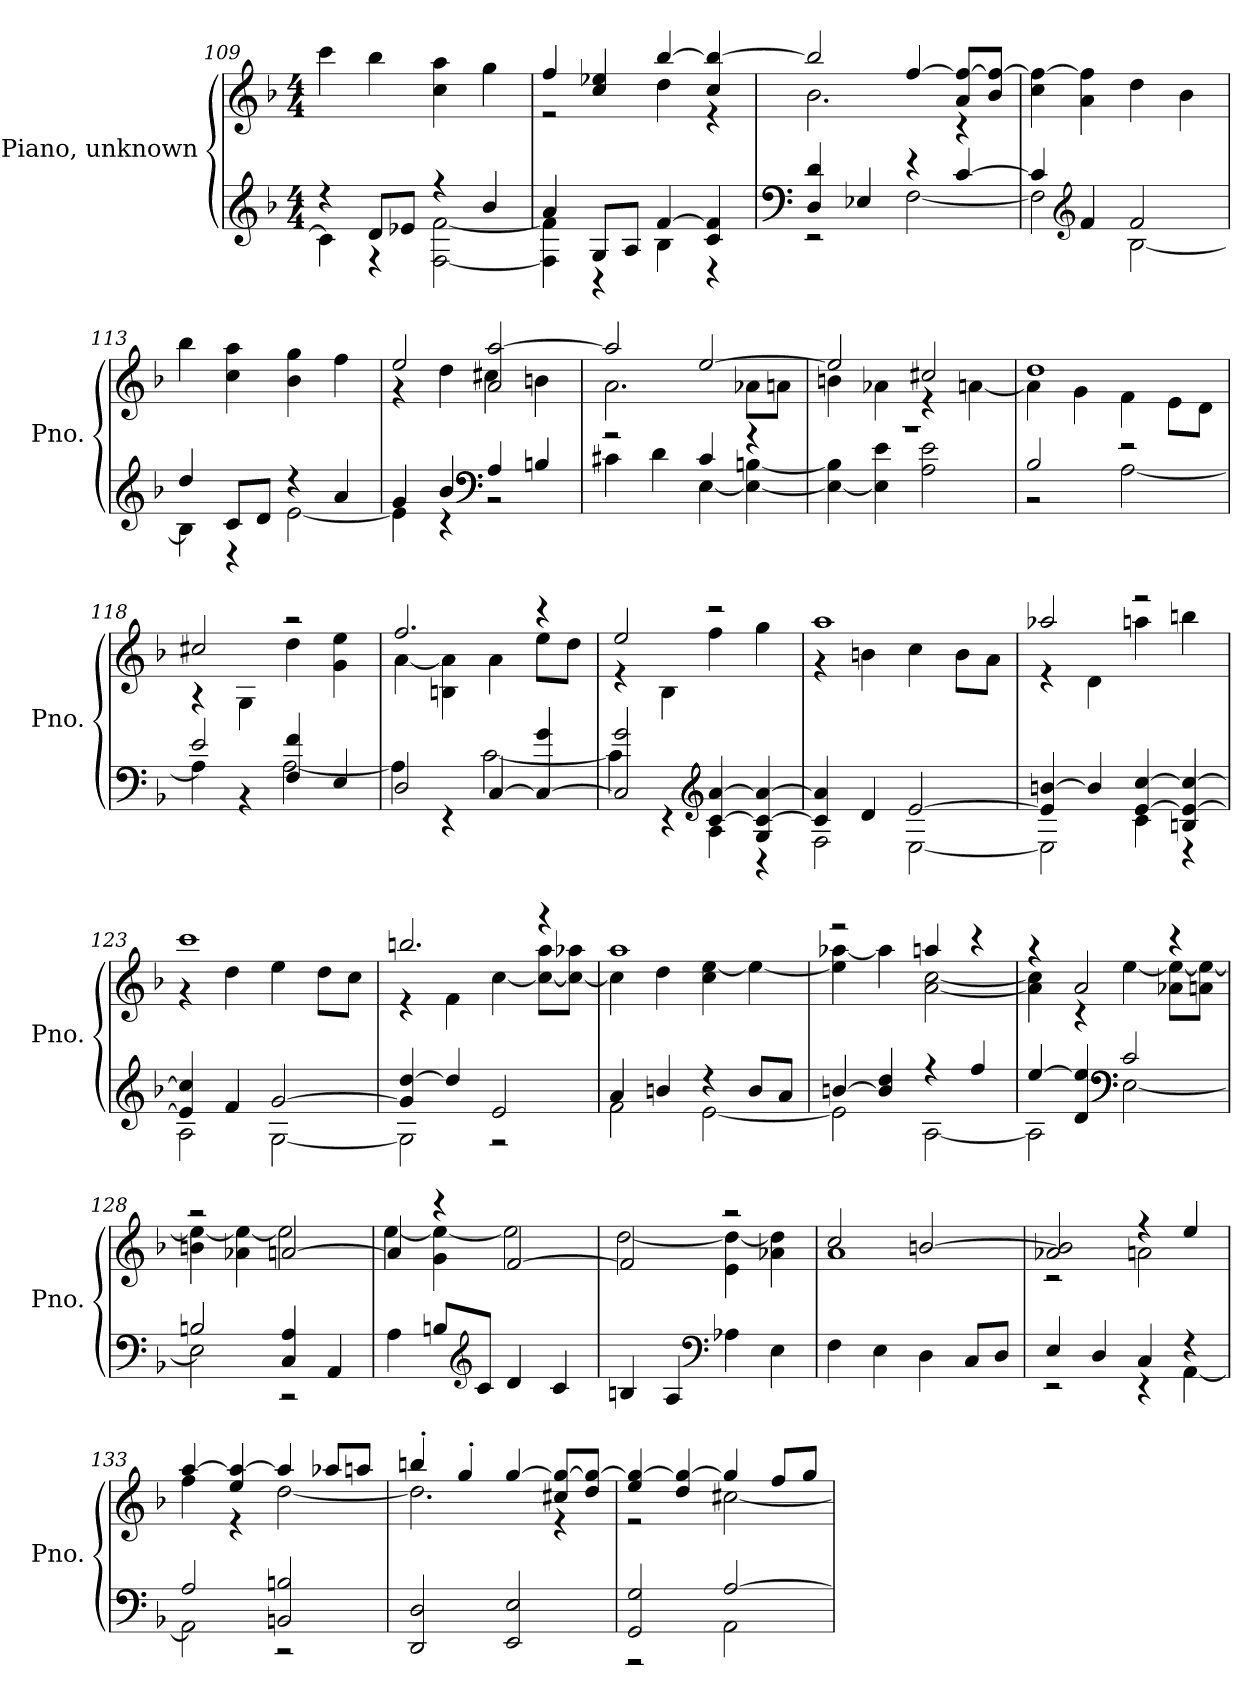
**kern	**kern
*part1	*part1
*staff2	*staff1
*I"Piano, unknown	*
*I'Pno.	*
*clefG2	*clefG2
*k[b-]	*k[b-]
*M4/4	*M4/4
=109	=109
*^	*
4r	4c\]	4ccc\
8d/L	4r	4bb-\
8e-X/J	.	.
4r	[2F\ [2f\	4cc\ 4aa\
4b-/	.	4gg\
=110	=110	=110
*	*	*^
4a/	4F\] 4f\]	4ff/	2r
8G/L	4r	4cc/ 4ee-X/	.
8A/J	.	.	.
[4f/	4B-\	[4bb-/	4dd\
4c/ 4f/]	4r	4cc/ 4bb-/_	4r
=111	=111	=111	=111
*clefF4	*	*	*
4D/ 4d/	2r	2bb-/]	2.b-\
4E-X/	.	.	.
4r	[2F\	[4ff/	.
[4c/	.	8a/ 8ff/_L	4r
.	.	8b-/ 8ff/_J	.
*	*	*v	*v
!!LO:LB:g=z
=112	=112	=112
4c/]	2F\]	4cc\ 4ff\_
*clefG2	*	*
4f/	.	4a\ 4ff\]
2f/	[2B-\	4dd\
.	.	4b-\
=113	=113	=113
4dd/	4B-\]	4bb-\
8c/L	4r	4cc\ 4aa\
8d/J	.	.
4r	[2e\	4b-\ 4gg\
4a/	.	4ff\
=114	=114	=114
*	*	*^
4g/	4e\]	2ee/	4r
4b-/	4r	.	4dd\
*clefF4	*	*	*
4A/	2r	2a/ [2aa/	4cc#X\
4Bn/	.	.	4bn\
=115	=115	=115	=115
2r	4c#X\	2aa/]	2.a\
.	4d\	.	.
4c#/	[4E\	[2ee/	.
4r	4E\_ [4Bn\	.	8a-X\L
.	.	.	8an\J
=116	=116	=116	=116
1r	4E\_ 4B\]	2ee/]	4bn\
.	4E\] 4e\	.	4a-X\
.	2A\ 2e\	2cc#X/	4r
.	.	.	[4an\
=117	=117	=117	=117
2B-/	2r	1dd	4a\]
.	.	.	4g\
2r	[2A\	.	4f\
.	.	.	8e\L
.	.	.	8d\J
!!LO:LB:g=z	!!
=118	=118	=118	=118
2e/	4A\]	2cc#X/	4r
.	4r	.	4G\
4F/ 4f/	[2A\	2r	4dd\
4E/	.	.	4g\ 4ee\
=119	=119	=119	=119
2D/	4A\]	2.ff/	[4a\
.	4r	.	4Bn\ 4a\]
[4C/	[2c\	.	4a\
4C/_ 4g/	.	4r	8ee\L
.	.	.	8dd\J
=120	=120	=120	=120
2C/] 2g/	4c\]	2ee/	4r
.	4r	.	4B-\
*clefG2	*	*	*
[4c/ [4a/	4A\	2r	4ff\
4G/ 4c/_ 4a/_	4r	.	4gg\
=121	=121	=121	=121
4c/] 4a/]	2F\	1aa	4r
4d/	.	.	4bn\
[2e/	[2E\	.	4cc\
.	.	.	8b\L
.	.	.	8a\J
=122	=122	=122	=122
4e/] [4bn/	2E\]	2aa-X/	4r
4b/]	.	.	4d\
[4e/ [4cc/	4c\	2r	4aan\
4Bn/ 4e/_ 4cc/_	4r	.	4bbn\
=123	=123	=123	=123
4e/] 4cc/]	2A\	1ccc	4r
4f/	.	.	4dd\
[2g/	[2G\	.	4ee\
.	.	.	8dd\L
.	.	.	8cc\J
!!LO:LB:g=z	!!
=124	=124	=124	=124
4g/] [4dd/	2G\]	2.bbn/	4r
4dd/]	.	.	4f\
2e/	2r	.	[4cc\
.	.	4r	8cc\_ 8aa\L
.	.	.	8cc\_ 8aa-X\J
=125	=125	=125	=125
4a/	2f\	1aa	4cc\]
4bn/	.	.	4dd\
4r	[2e\	.	4cc\ [4ee\
8b/L	.	.	4ee\_
8a/J	.	.	.
=126	=126	=126	=126
[4bn/	2e\]	2r	4ee\] [4aa-X\
4b/] 4dd/	.	.	4aa-\]
4r	[2A\	4aan/	[2a\ [2cc\
4ff/	.	4r	.
=127	=127	=127	=127
[4ee/	2A\]	4r	4a\] 4cc\]
4d/ 4ee/]	.	2a/	4r
*clefF4	*	*	*
2c/	[2E\	.	[4ee\
.	.	4r	8a-X\ 8ee\_L
.	.	.	8an\ 8ee\_J
=128	=128	=128	=128
2Bn/	2E\]	2r	4bn\ 4ee\_
.	.	.	4a-X\ 4ee\_
4C/ 4A/	2r	[2an/	2ee\]
4AA/	.	.	.
*v	*v	*	*
!!LO:LB:g=z	!!
=129	=129	=129
4A\	4a/]	[4ee\
8Bn/L	4r	4g\ 4ee\_
*clefG2	*	*
8c/J	.	.
4d/	[2f/	2ee\]
4c/	.	.
=130	=130	=130
4Bn/	2f/]	[2dd\
4A/	.	.
*clefF4	*	*
4A-X\	2r	4e\ 4dd\_
4E\	.	4a-X\ 4dd\]
=131	=131	=131
4F\	2cc/	1a
4E\	.	.
4D\	[2bn/	.
8C/L	.	.
8D/J	.	.
=132	=132	=132
*^	*	*
4E/	2r	2a-X/ 2b/]	2r
4D/	.	.	.
4C/	4r	4r	2an\
4r	[4AA\	4ee/	.
=133	=133	=133	=133
2A/	2AA\]	[4aa/	4ff\
.	.	4ee/ 4aa/_	4r
2BBn/ 2Bn/	2r	4aa/]	[2dd\
.	.	8aa-X/L	.
.	.	8aan/J	.
*v	*v	*	*
!!LO:LB:g=z	!!
=134	=134	=134
2DD/ 2D/	4bbn'/	2.dd\]
.	4gg'/	.
2EE/ 2E/	[4gg/	.
.	8cc#X/ 8gg/_L	4r
.	8dd/ 8gg/_J	.
=135	=135	=135
*^	*	*
2GG/ 2G/	2r	4ee/ 4gg/_	2r
.	.	4dd/ 4gg/_	.
[2A/	2AA\	4gg/]	[2cc#X\
.	.	8ff/L	.
.	.	8gg/J	.
*v	*v	*	*
*	*v	*v
=	=
*-	*-
